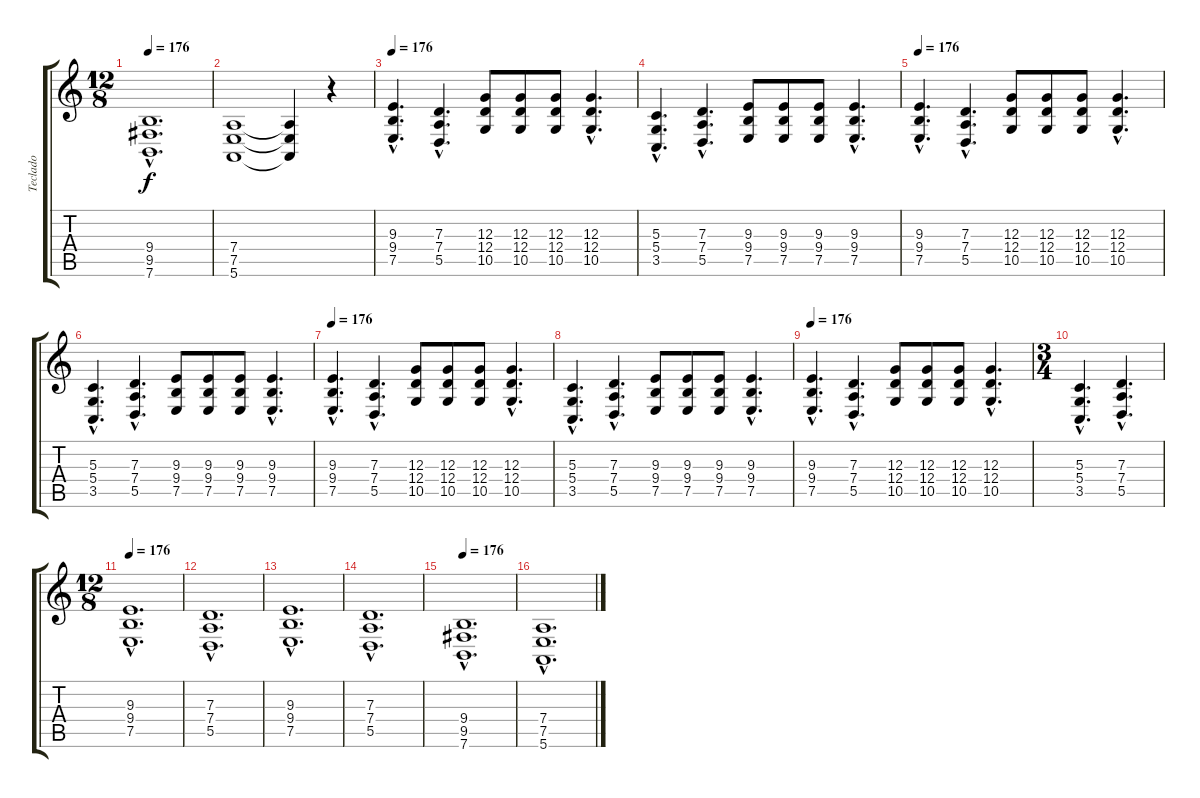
\track ("Teclado " "Teclado ") {instrument choiraahs}
\staff {score tabs}
\tuning (E4 B3 G3 D3 A2 E2) {hide}
\ts (12 8)
\tempo 176
\clef g2
\ks c
(9.4{hac} 9.5{hac} 7.6{hac}).1{d dy f} |
(7.4 7.5 5.6).1 (7.4{t} 7.5{t} 5.6{t}).4 r.4 |
\tempo 176
(9.3{hac} 9.4{hac} 7.5{hac}).4{d} (7.3{hac} 7.4{hac} 5.5{hac}).4{d} (12.3 12.4 10.5).8 (12.3 12.4 10.5).8 (12.3 12.4 10.5).8 (12.3{hac} 12.4{hac} 10.5{hac}).4{d} |
(5.3{hac} 5.4{hac} 3.5{hac}).4{d} (7.3{hac} 7.4{hac} 5.5{hac}).4{d} (9.3 9.4 7.5).8 (9.3 9.4 7.5).8 (9.3 9.4 7.5).8 (9.3{hac} 9.4{hac} 7.5{hac}).4{d} |
\tempo 176
(9.3{hac} 9.4{hac} 7.5{hac}).4{d} (7.3{hac} 7.4{hac} 5.5{hac}).4{d} (12.3 12.4 10.5).8 (12.3 12.4 10.5).8 (12.3 12.4 10.5).8 (12.3{hac} 12.4{hac} 10.5{hac}).4{d} |
(5.3{hac} 5.4{hac} 3.5{hac}).4{d} (7.3{hac} 7.4{hac} 5.5{hac}).4{d} (9.3 9.4 7.5).8 (9.3 9.4 7.5).8 (9.3 9.4 7.5).8 (9.3{hac} 9.4{hac} 7.5{hac}).4{d} |
\tempo 176
(9.3{hac} 9.4{hac} 7.5{hac}).4{d} (7.3{hac} 7.4{hac} 5.5{hac}).4{d} (12.3 12.4 10.5).8 (12.3 12.4 10.5).8 (12.3 12.4 10.5).8 (12.3{hac} 12.4{hac} 10.5{hac}).4{d} |
(5.3{hac} 5.4{hac} 3.5{hac}).4{d} (7.3{hac} 7.4{hac} 5.5{hac}).4{d} (9.3 9.4 7.5).8 (9.3 9.4 7.5).8 (9.3 9.4 7.5).8 (9.3{hac} 9.4{hac} 7.5{hac}).4{d} |
\tempo 176
(9.3{hac} 9.4{hac} 7.5{hac}).4{d} (7.3{hac} 7.4{hac} 5.5{hac}).4{d} (12.3 12.4 10.5).8 (12.3 12.4 10.5).8 (12.3 12.4 10.5).8 (12.3{hac} 12.4{hac} 10.5{hac}).4{d} |
\ts (3 4)
(5.3{hac} 5.4{hac} 3.5{hac}).4{d} (7.3{hac} 7.4{hac} 5.5{hac}).4{d} |
\ts (12 8)
\tempo 176
(9.3{hac} 9.4{hac} 7.5{hac}).1{d} |
(7.3{hac} 7.4{hac} 5.5{hac}).1{d} |
(9.3{hac} 9.4{hac} 7.5{hac}).1{d} |
(7.3{hac} 7.4{hac} 5.5{hac}).1{d} |
\tempo 176
(9.4{hac} 9.5{hac} 7.6{hac}).1{d} |
(7.4{hac} 7.5{hac} 5.6{hac}).1{d}
